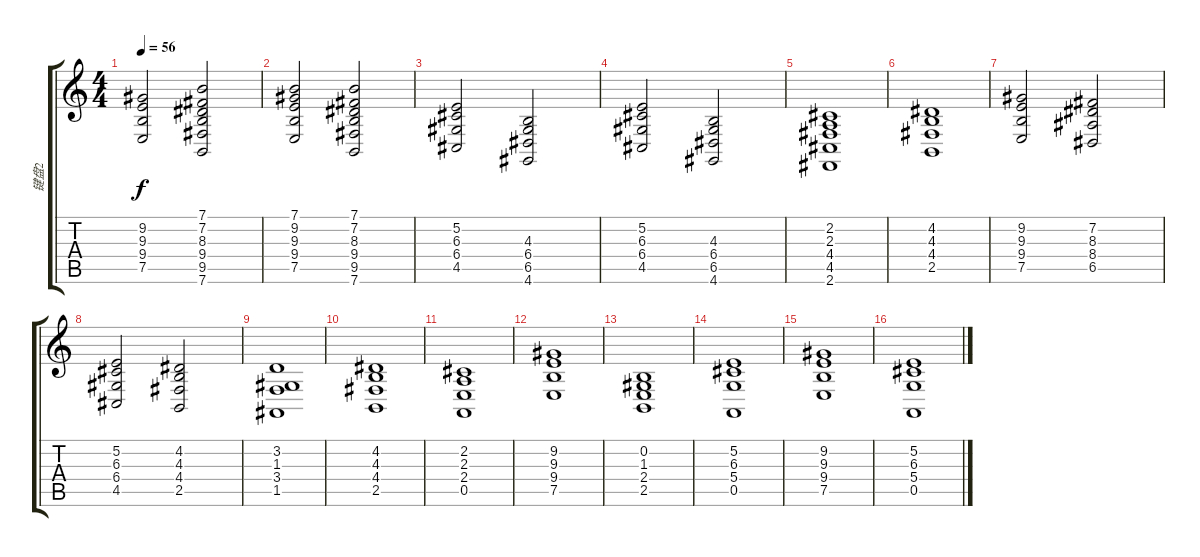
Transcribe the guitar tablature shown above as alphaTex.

\track ("键盘2" "键盘2") {instrument stringensemble1}
\staff {score tabs}
\tuning (E4 B3 G3 D3 A2 E2) {hide}
\ts (4 4)
\tempo 56
\clef g2
\ks c
(9.2 9.3 9.4 7.5).2{dy f} (7.1 7.2 8.3 9.4 9.5 7.6).2 |
(7.1 9.2 9.3 9.4 7.5).2 (7.1 7.2 8.3 9.4 9.5 7.6).2 |
(5.2 6.3 6.4 4.5).2 (4.3 6.4 6.5 4.6).2 |
(5.2 6.3 6.4 4.5).2 (4.3 6.4 6.5 4.6).2 |
(2.2 2.3 4.4 4.5 2.6).1 |
(4.2 4.3 4.4 2.5).1 |
(9.2 9.3 9.4 7.5).2 (7.2 8.3 8.4 6.5).2 |
(5.2 6.3 6.4 4.5).2 (4.2 4.3 4.4 2.5).2 |
(3.2 1.3 3.4 1.5).1 |
(4.2 4.3 4.4 2.5).1 |
(2.2 2.3 2.4 0.5).1 |
(9.2 9.3 9.4 7.5).1 |
(0.2 1.3 2.4 2.5).1 |
(5.2 6.3 5.4 0.5).1 |
(9.2 9.3 9.4 7.5).1 |
(5.2 6.3 5.4 0.5).1
